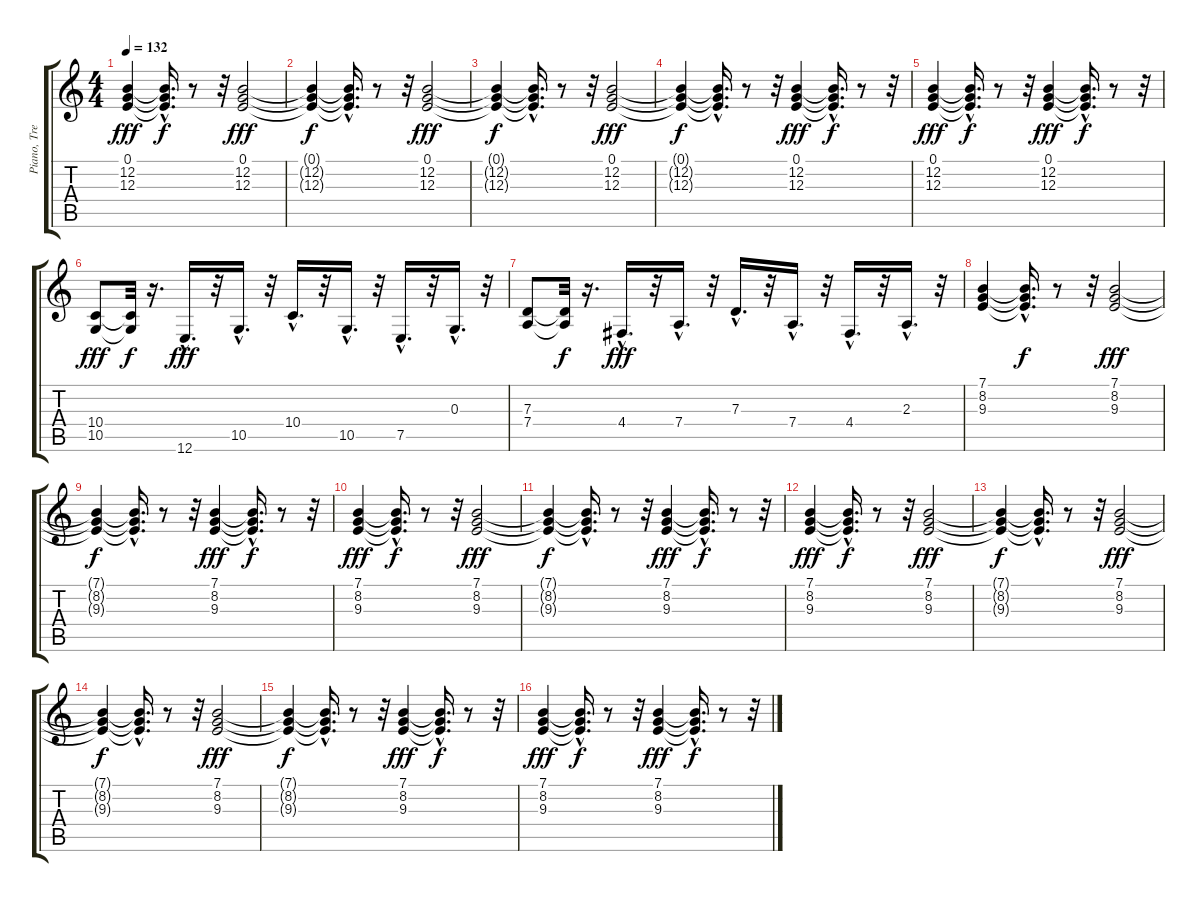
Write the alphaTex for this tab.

\track ("Piano, Treble Clef" "Piano, Tre") {instrument acousticgrandpiano}
\staff {score tabs}
\tuning (E4 B3 G3 D3 A2 E2) {hide}
\ts (4 4)
\tempo 132
\clef g2
\ks c
(0.1 12.2 12.3).4{dy fff} (0.1{hac t} 12.2{hac t} 12.3{hac t}).16{d dy f} r.8 r.32 (0.1 12.2 12.3).2{dy fff} |
(0.1{t} 12.2{t} 12.3{t}).4{dy f} (0.1{hac t} 12.2{hac t} 12.3{hac t}).16{d} r.8 r.32 (0.1 12.2 12.3).2{dy fff} |
(0.1{t} 12.2{t} 12.3{t}).4{dy f} (0.1{hac t} 12.2{hac t} 12.3{hac t}).16{d} r.8 r.32 (0.1 12.2 12.3).2{dy fff} |
(0.1{t} 12.2{t} 12.3{t}).4{dy f} (0.1{hac t} 12.2{hac t} 12.3{hac t}).16{d} r.8 r.32 (0.1 12.2 12.3).4{dy fff} (0.1{hac t} 12.2{hac t} 12.3{hac t}).16{d dy f} r.8 r.32 |
(0.1 12.2 12.3).4{dy fff} (0.1{hac t} 12.2{hac t} 12.3{hac t}).16{d dy f} r.8 r.32 (0.1 12.2 12.3).4{dy fff} (0.1{hac t} 12.2{hac t} 12.3{hac t}).16{d dy f} r.8 r.32 |
(10.4 10.5).8{dy fff} (10.4{t} 10.5{t}).32{dy f} r.16{d} 12.6{hac}.16{d dy fff} r.32 10.5{hac}.16{d} r.32 10.4{hac}.16{d} r.32 10.5{hac}.16{d} r.32 7.5{hac}.16{d} r.32 0.3{hac}.16{d} r.32 |
(7.3 7.4).8 (7.3{t} 7.4{t}).32{dy f} r.16{d} 4.4{hac}.16{d dy fff} r.32 7.4{hac}.16{d} r.32 7.3{hac}.16{d} r.32 7.4{hac}.16{d} r.32 4.4{hac}.16{d} r.32 2.3{hac}.16{d} r.32 |
(7.1 8.2 9.3).4 (7.1{hac t} 8.2{hac t} 9.3{hac t}).16{d dy f} r.8 r.32 (7.1 8.2 9.3).2{dy fff} |
(7.1{t} 8.2{t} 9.3{t}).4{dy f} (7.1{hac t} 8.2{hac t} 9.3{hac t}).16{d} r.8 r.32 (7.1 8.2 9.3).4{dy fff} (7.1{hac t} 8.2{hac t} 9.3{hac t}).16{d dy f} r.8 r.32 |
(7.1 8.2 9.3).4{dy fff} (7.1{hac t} 8.2{hac t} 9.3{hac t}).16{d dy f} r.8 r.32 (7.1 8.2 9.3).2{dy fff} |
(7.1{t} 8.2{t} 9.3{t}).4{dy f} (7.1{hac t} 8.2{hac t} 9.3{hac t}).16{d} r.8 r.32 (7.1 8.2 9.3).4{dy fff} (7.1{hac t} 8.2{hac t} 9.3{hac t}).16{d dy f} r.8 r.32 |
(7.1 8.2 9.3).4{dy fff} (7.1{hac t} 8.2{hac t} 9.3{hac t}).16{d dy f} r.8 r.32 (7.1 8.2 9.3).2{dy fff} |
(7.1{t} 8.2{t} 9.3{t}).4{dy f} (7.1{hac t} 8.2{hac t} 9.3{hac t}).16{d} r.8 r.32 (7.1 8.2 9.3).2{dy fff} |
(7.1{t} 8.2{t} 9.3{t}).4{dy f} (7.1{hac t} 8.2{hac t} 9.3{hac t}).16{d} r.8 r.32 (7.1 8.2 9.3).2{dy fff} |
(7.1{t} 8.2{t} 9.3{t}).4{dy f} (7.1{hac t} 8.2{hac t} 9.3{hac t}).16{d} r.8 r.32 (7.1 8.2 9.3).4{dy fff} (7.1{hac t} 8.2{hac t} 9.3{hac t}).16{d dy f} r.8 r.32 |
(7.1 8.2 9.3).4{dy fff} (7.1{hac t} 8.2{hac t} 9.3{hac t}).16{d dy f} r.8 r.32 (7.1 8.2 9.3).4{dy fff} (7.1{hac t} 8.2{hac t} 9.3{hac t}).16{d dy f} r.8 r.32
